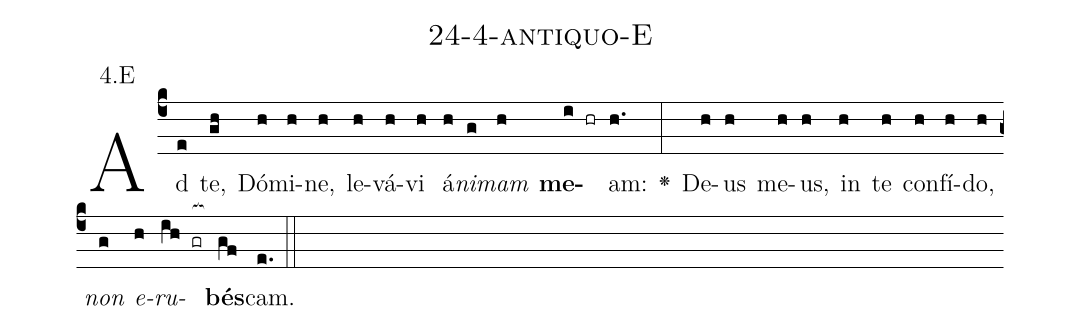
name: 24-4-antiquo-E;
annotation: 4.E;
%%
(c4)Ad(e) te,(gh) Dó(h)mi(h)ne,(h) le(h)vá(h)vi(h) á(h)<i>ni</i>(g)<i>mam</i>(h) <b>me</b>(i hr)am:(h.) <v>\greheightstar</v>(:) De(h)us(h) me(h)us,(h) in(h) te(h) con(h)fí(h)do,(h) <i>non</i>(g) <i>e</i>(h)<i>ru</i>(ih gr[ocb:1{])<b>bés</b>(gf[ocb:0}])cam.(e.) (::)


%E(h) u(g) o(h) u(ih) a(gf) e.(e.) (::)
